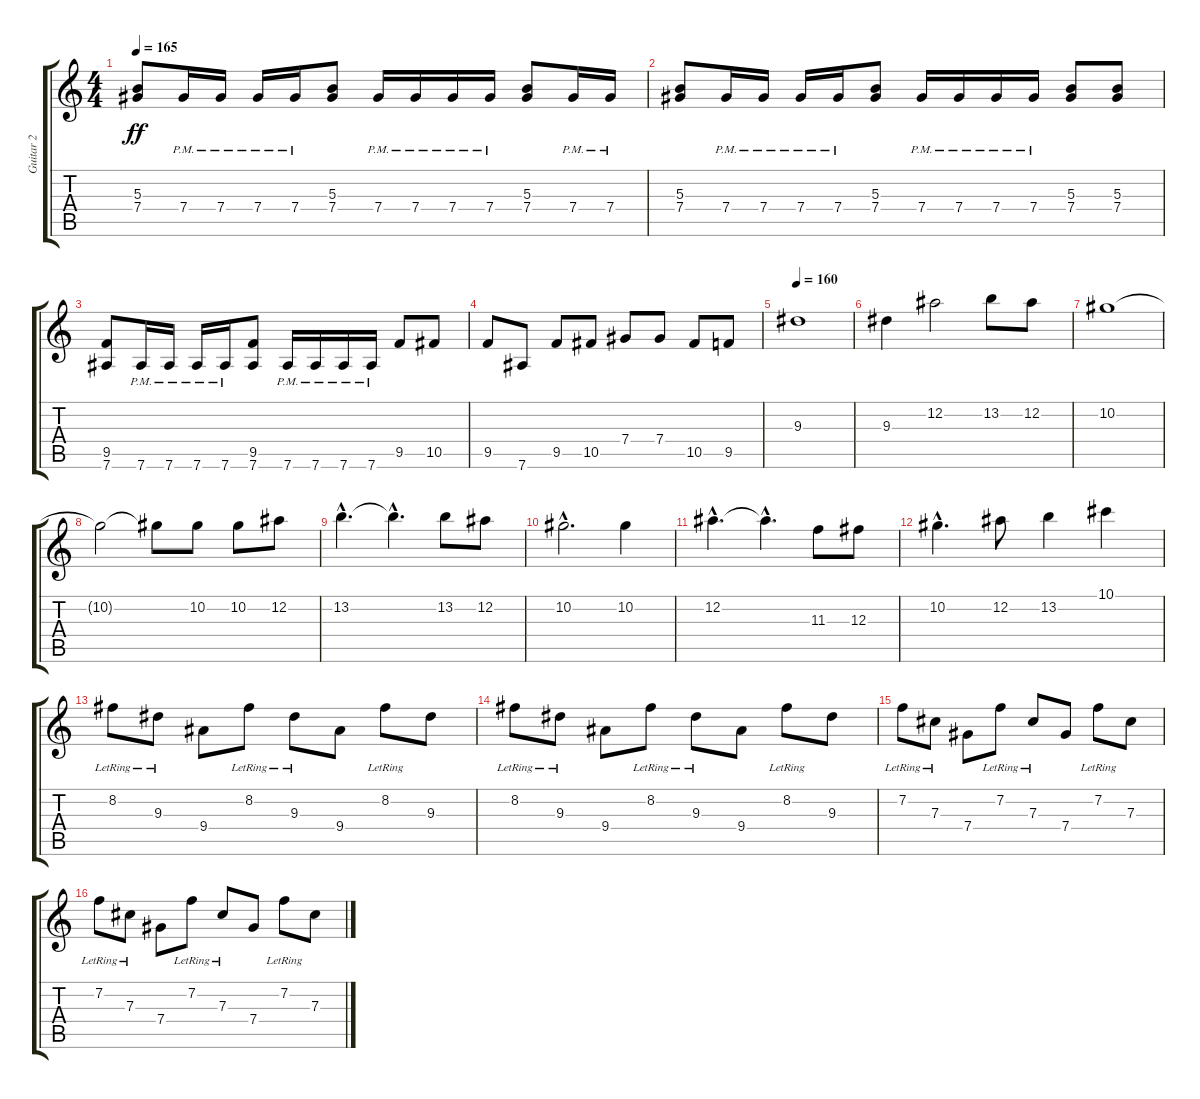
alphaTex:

\track ("Guitar 2" "Guitar 2") {instrument distortionguitar}
\staff {score tabs}
\tuning (Eb4 Bb3 Gb3 Db3 Ab2 Eb2) {hide}
\ts (4 4)
\tempo 165
\clef g2
\ks c
(5.3 7.4).8{dy ff} 7.4{pm}.16 7.4{pm}.16 7.4{pm}.16 7.4{pm}.16 (5.3 7.4).8 7.4{pm}.16 7.4{pm}.16 7.4{pm}.16 7.4{pm}.16 (5.3 7.4).8 7.4{pm}.16 7.4{pm}.16 |
(5.3 7.4).8 7.4{pm}.16 7.4{pm}.16 7.4{pm}.16 7.4{pm}.16 (5.3 7.4).8 7.4{pm}.16 7.4{pm}.16 7.4{pm}.16 7.4{pm}.16 (5.3 7.4).8 (5.3 7.4).8 |
(9.5 7.6).8 7.6{pm}.16 7.6{pm}.16 7.6{pm}.16 7.6{pm}.16 (9.5 7.6).8 7.6{pm}.16 7.6{pm}.16 7.6{pm}.16 7.6{pm}.16 9.5.8 10.5.8 |
9.5.8 7.6.8 9.5.8 10.5.8 7.4.8 7.4.8 10.5.8 9.5.8 |
\tempo 160
9.3.1 |
9.3.4 12.2.2 13.2.8 12.2.8 |
10.2.1 |
10.2{t}.2 10.2{t}.8 10.2.8 10.2.8 12.2.8 |
13.2{hac}.4{d} 13.2{hac t}.4{d} 13.2.8 12.2.8 |
10.2{hac}.2{d} 10.2.4 |
12.2{hac}.4{d} 12.2{hac t}.4{d} 11.3.8 12.3.8 |
10.2{hac}.4{d} 12.2.8 13.2.4 10.1.4 |
8.2{lr}.8{volume 9 balance 0 instrument electricguitarjazz} 9.3{lr}.8 9.4.8 8.2{lr}.8 9.3{lr}.8 9.4.8 8.2{lr}.8 9.3.8 |
8.2{lr}.8 9.3{lr}.8 9.4.8 8.2{lr}.8 9.3{lr}.8 9.4.8 8.2{lr}.8 9.3.8 |
7.2{lr}.8 7.3{lr}.8 7.4.8 7.2{lr}.8 7.3{lr}.8 7.4.8 7.2{lr}.8 7.3.8 |
7.2{lr}.8 7.3{lr}.8 7.4.8 7.2{lr}.8 7.3{lr}.8 7.4.8 7.2{lr}.8 7.3.8
